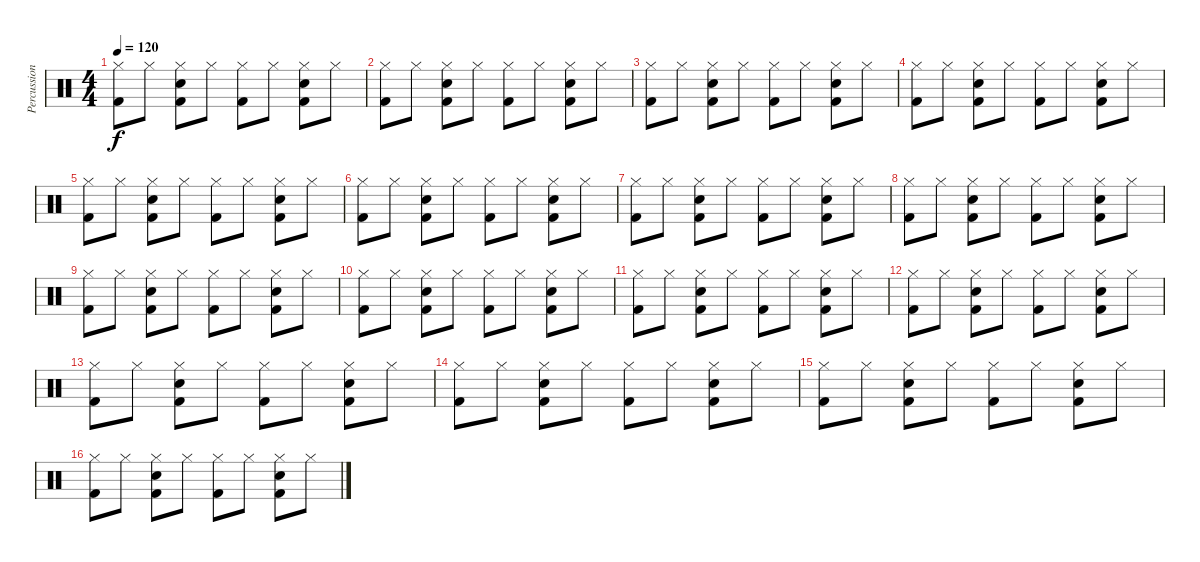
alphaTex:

\track ("Percussions" "Percussion") {instrument percussion}
\staff {score}
\articulation defaults
\ts (4 4)
\tempo 120
\clef neutral
\ks c
("Kick (hit) 2" "Hi-Hat (closed)").8{dy f} "Hi-Hat (closed)".8 ("Kick (hit) 2" "Hi-Hat (closed)" "Snare (hit) 2").8 "Hi-Hat (closed)".8 ("Kick (hit) 2" "Hi-Hat (closed)").8 "Hi-Hat (closed)".8 ("Kick (hit) 2" "Hi-Hat (closed)" "Snare (hit) 2").8 "Hi-Hat (closed)".8 |
("Kick (hit) 2" "Hi-Hat (closed)").8 "Hi-Hat (closed)".8 ("Kick (hit) 2" "Hi-Hat (closed)" "Snare (hit) 2").8 "Hi-Hat (closed)".8 ("Kick (hit) 2" "Hi-Hat (closed)").8 "Hi-Hat (closed)".8 ("Kick (hit) 2" "Hi-Hat (closed)" "Snare (hit) 2").8 "Hi-Hat (closed)".8 |
("Kick (hit) 2" "Hi-Hat (closed)").8 "Hi-Hat (closed)".8 ("Kick (hit) 2" "Hi-Hat (closed)" "Snare (hit) 2").8 "Hi-Hat (closed)".8 ("Kick (hit) 2" "Hi-Hat (closed)").8 "Hi-Hat (closed)".8 ("Kick (hit) 2" "Hi-Hat (closed)" "Snare (hit) 2").8 "Hi-Hat (closed)".8 |
("Kick (hit) 2" "Hi-Hat (closed)").8 "Hi-Hat (closed)".8 ("Kick (hit) 2" "Hi-Hat (closed)" "Snare (hit) 2").8 "Hi-Hat (closed)".8 ("Kick (hit) 2" "Hi-Hat (closed)").8 "Hi-Hat (closed)".8 ("Kick (hit) 2" "Hi-Hat (closed)" "Snare (hit) 2").8 "Hi-Hat (closed)".8 |
("Kick (hit) 2" "Hi-Hat (closed)").8 "Hi-Hat (closed)".8 ("Kick (hit) 2" "Hi-Hat (closed)" "Snare (hit) 2").8 "Hi-Hat (closed)".8 ("Kick (hit) 2" "Hi-Hat (closed)").8 "Hi-Hat (closed)".8 ("Kick (hit) 2" "Hi-Hat (closed)" "Snare (hit) 2").8 "Hi-Hat (closed)".8 |
("Kick (hit) 2" "Hi-Hat (closed)").8 "Hi-Hat (closed)".8 ("Kick (hit) 2" "Hi-Hat (closed)" "Snare (hit) 2").8 "Hi-Hat (closed)".8 ("Kick (hit) 2" "Hi-Hat (closed)").8 "Hi-Hat (closed)".8 ("Kick (hit) 2" "Hi-Hat (closed)" "Snare (hit) 2").8 "Hi-Hat (closed)".8 |
("Kick (hit) 2" "Hi-Hat (closed)").8 "Hi-Hat (closed)".8 ("Kick (hit) 2" "Hi-Hat (closed)" "Snare (hit) 2").8 "Hi-Hat (closed)".8 ("Kick (hit) 2" "Hi-Hat (closed)").8 "Hi-Hat (closed)".8 ("Kick (hit) 2" "Hi-Hat (closed)" "Snare (hit) 2").8 "Hi-Hat (closed)".8 |
("Kick (hit) 2" "Hi-Hat (closed)").8 "Hi-Hat (closed)".8 ("Kick (hit) 2" "Hi-Hat (closed)" "Snare (hit) 2").8 "Hi-Hat (closed)".8 ("Kick (hit) 2" "Hi-Hat (closed)").8 "Hi-Hat (closed)".8 ("Kick (hit) 2" "Hi-Hat (closed)" "Snare (hit) 2").8 "Hi-Hat (closed)".8 |
("Kick (hit) 2" "Hi-Hat (closed)").8 "Hi-Hat (closed)".8 ("Kick (hit) 2" "Hi-Hat (closed)" "Snare (hit) 2").8 "Hi-Hat (closed)".8 ("Kick (hit) 2" "Hi-Hat (closed)").8 "Hi-Hat (closed)".8 ("Kick (hit) 2" "Hi-Hat (closed)" "Snare (hit) 2").8 "Hi-Hat (closed)".8 |
("Kick (hit) 2" "Hi-Hat (closed)").8 "Hi-Hat (closed)".8 ("Kick (hit) 2" "Hi-Hat (closed)" "Snare (hit) 2").8 "Hi-Hat (closed)".8 ("Kick (hit) 2" "Hi-Hat (closed)").8 "Hi-Hat (closed)".8 ("Kick (hit) 2" "Hi-Hat (closed)" "Snare (hit) 2").8 "Hi-Hat (closed)".8 |
("Kick (hit) 2" "Hi-Hat (closed)").8 "Hi-Hat (closed)".8 ("Kick (hit) 2" "Hi-Hat (closed)" "Snare (hit) 2").8 "Hi-Hat (closed)".8 ("Kick (hit) 2" "Hi-Hat (closed)").8 "Hi-Hat (closed)".8 ("Kick (hit) 2" "Hi-Hat (closed)" "Snare (hit) 2").8 "Hi-Hat (closed)".8 |
("Kick (hit) 2" "Hi-Hat (closed)").8 "Hi-Hat (closed)".8 ("Kick (hit) 2" "Hi-Hat (closed)" "Snare (hit) 2").8 "Hi-Hat (closed)".8 ("Kick (hit) 2" "Hi-Hat (closed)").8 "Hi-Hat (closed)".8 ("Kick (hit) 2" "Hi-Hat (closed)" "Snare (hit) 2").8 "Hi-Hat (closed)".8 |
("Kick (hit) 2" "Hi-Hat (closed)").8 "Hi-Hat (closed)".8 ("Kick (hit) 2" "Hi-Hat (closed)" "Snare (hit) 2").8 "Hi-Hat (closed)".8 ("Kick (hit) 2" "Hi-Hat (closed)").8 "Hi-Hat (closed)".8 ("Kick (hit) 2" "Hi-Hat (closed)" "Snare (hit) 2").8 "Hi-Hat (closed)".8 |
("Kick (hit) 2" "Hi-Hat (closed)").8 "Hi-Hat (closed)".8 ("Kick (hit) 2" "Hi-Hat (closed)" "Snare (hit) 2").8 "Hi-Hat (closed)".8 ("Kick (hit) 2" "Hi-Hat (closed)").8 "Hi-Hat (closed)".8 ("Kick (hit) 2" "Hi-Hat (closed)" "Snare (hit) 2").8 "Hi-Hat (closed)".8 |
("Kick (hit) 2" "Hi-Hat (closed)").8 "Hi-Hat (closed)".8 ("Kick (hit) 2" "Hi-Hat (closed)" "Snare (hit) 2").8 "Hi-Hat (closed)".8 ("Kick (hit) 2" "Hi-Hat (closed)").8 "Hi-Hat (closed)".8 ("Kick (hit) 2" "Hi-Hat (closed)" "Snare (hit) 2").8 "Hi-Hat (closed)".8 |
("Kick (hit) 2" "Hi-Hat (closed)").8 "Hi-Hat (closed)".8 ("Kick (hit) 2" "Hi-Hat (closed)" "Snare (hit) 2").8 "Hi-Hat (closed)".8 ("Kick (hit) 2" "Hi-Hat (closed)").8 "Hi-Hat (closed)".8 ("Kick (hit) 2" "Hi-Hat (closed)" "Snare (hit) 2").8 "Hi-Hat (closed)".8
